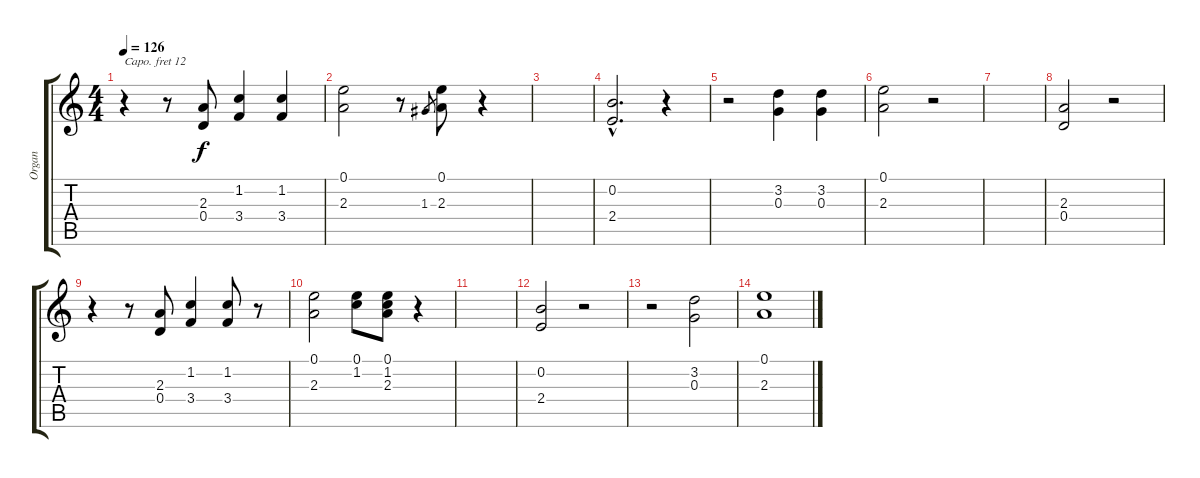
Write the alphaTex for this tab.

\track ("Organ" "Organ") {instrument rockorgan}
\staff {score tabs}
\capo 12
\tuning (E4 B3 G3 D3 A2 E2) {hide}
\ts (4 4)
\tempo 126
\clef g2
\ks c
r.4{dy f} r.8 (2.3 0.4).8 (1.2 3.4).4 (1.2 3.4).4 |
(0.1 2.3).2 r.8 1.3.8{gr} (0.1 2.3).8 r.4 |
|
(0.2{hac} 2.4{hac}).2{d} r.4 |
r.2 (3.2 0.3).4 (3.2 0.3).4 |
(0.1 2.3).2 r.2 |
|
(2.3 0.4).2 r.2 |
r.4 r.8 (2.3 0.4).8 (1.2 3.4).4 (1.2 3.4).8 r.8 |
(0.1 2.3).2 (0.1 1.2).8 (0.1 1.2 2.3).8 r.4 |
|
(0.2 2.4).2 r.2 |
r.2 (3.2 0.3).2 |
(0.1 2.3).1
